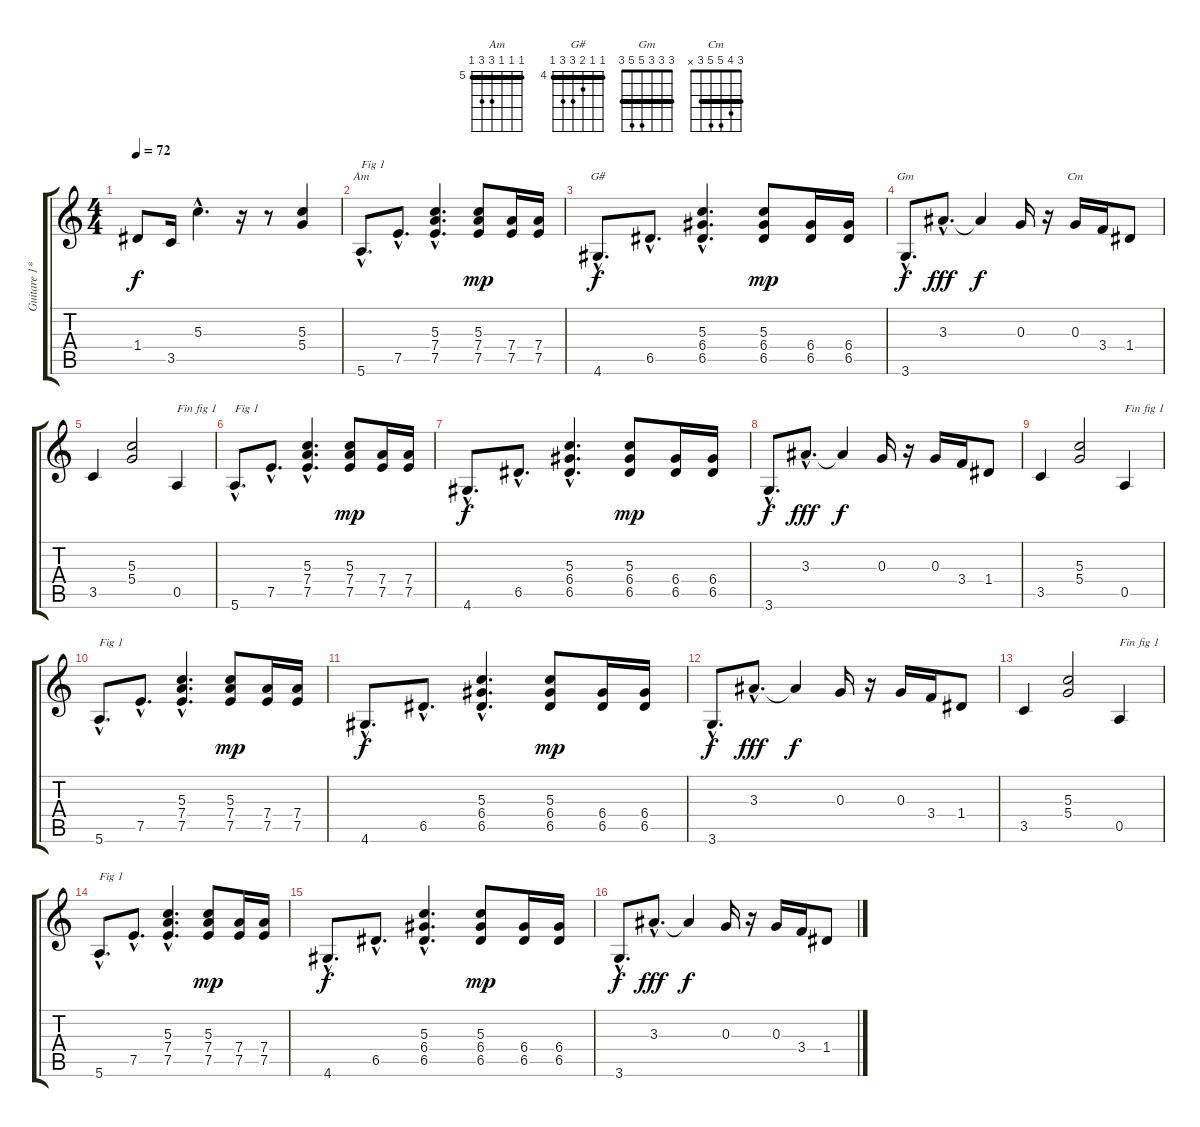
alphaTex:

\track ("Guitare 1* Eric" "Guitare 1*") {instrument electricguitarclean}
\staff {score tabs}
\tuning (E4 B3 G3 D3 A2 E2) {hide}
\chord ("Am" 5 5 5 7 7 5) {firstfret 5 barre 5}
\chord ("G#" 4 4 5 6 6 4) {firstfret 4 barre 4}
\chord ("Gm" 3 3 3 5 5 3) {barre 3}
\chord ("Cm" 3 4 5 5 3 x) {barre 3}
\ts (4 4)
\tempo 72
\clef g2
\ks c
1.4{t}.8{dy f} 3.5.16 5.3{hac}.4{d} r.16 r.8 (5.3 5.4).4 |
5.6{hac}.8{d ch "Am" txt "Fig 1"} 7.5{hac}.8{d} (5.3{hac} 7.4{hac} 7.5{hac}).4{d} (5.3 7.4 7.5).8{dy mp} (7.4 7.5).16 (7.4 7.5).16 |
4.6{hac}.8{d ch "G#" dy f} 6.5{hac}.8{d} (5.3{hac} 6.4{hac} 6.5{hac}).4{d} (5.3 6.4 6.5).8{dy mp} (6.4 6.5).16 (6.4 6.5).16 |
3.6{hac}.8{d ch "Gm" dy f} 3.3{hac}.8{d dy fff} 3.3{t}.4{dy f} 0.3.16 r.16 0.3.16{ch "Cm"} 3.4.16 1.4.8 |
3.5.4 (5.3 5.4).2 0.5.4{txt "Fin fig 1"} |
5.6{hac}.8{d txt "Fig 1"} 7.5{hac}.8{d} (5.3{hac} 7.4{hac} 7.5{hac}).4{d} (5.3 7.4 7.5).8{dy mp} (7.4 7.5).16 (7.4 7.5).16 |
4.6{hac}.8{d dy f} 6.5{hac}.8{d} (5.3{hac} 6.4{hac} 6.5{hac}).4{d} (5.3 6.4 6.5).8{dy mp} (6.4 6.5).16 (6.4 6.5).16 |
3.6{hac}.8{d dy f} 3.3{hac}.8{d dy fff} 3.3{t}.4{dy f} 0.3.16 r.16 0.3.16 3.4.16 1.4.8 |
3.5.4 (5.3 5.4).2 0.5.4{txt "Fin fig 1"} |
5.6{hac}.8{d txt "Fig 1"} 7.5{hac}.8{d} (5.3{hac} 7.4{hac} 7.5{hac}).4{d} (5.3 7.4 7.5).8{dy mp} (7.4 7.5).16 (7.4 7.5).16 |
4.6{hac}.8{d dy f} 6.5{hac}.8{d} (5.3{hac} 6.4{hac} 6.5{hac}).4{d} (5.3 6.4 6.5).8{dy mp} (6.4 6.5).16 (6.4 6.5).16 |
3.6{hac}.8{d dy f} 3.3{hac}.8{d dy fff} 3.3{t}.4{dy f} 0.3.16 r.16 0.3.16 3.4.16 1.4.8 |
3.5.4 (5.3 5.4).2 0.5.4{txt "Fin fig 1"} |
5.6{hac}.8{d txt "Fig 1"} 7.5{hac}.8{d} (5.3{hac} 7.4{hac} 7.5{hac}).4{d} (5.3 7.4 7.5).8{dy mp} (7.4 7.5).16 (7.4 7.5).16 |
4.6{hac}.8{d dy f} 6.5{hac}.8{d} (5.3{hac} 6.4{hac} 6.5{hac}).4{d} (5.3 6.4 6.5).8{dy mp} (6.4 6.5).16 (6.4 6.5).16 |
3.6{hac}.8{d dy f} 3.3{hac}.8{d dy fff} 3.3{t}.4{dy f} 0.3.16 r.16 0.3.16 3.4.16 1.4.8
